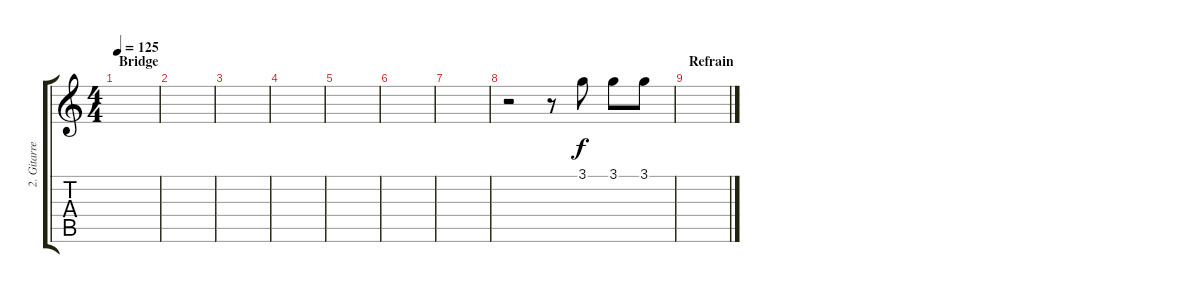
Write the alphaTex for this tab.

\track ("2. Gitarre" "2. Gitarre") {instrument electricguitarjazz}
\staff {score tabs}
\tuning (E4 B3 G3 D3 A2 E2) {hide}
\ts (4 4)
\section ("" "Bridge")
\tempo 125
\clef g2
\ks c
|
|
|
|
|
|
|
r.2 r.8 3.1.8 3.1.8 3.1.8 |
\section ("" "Refrain")
